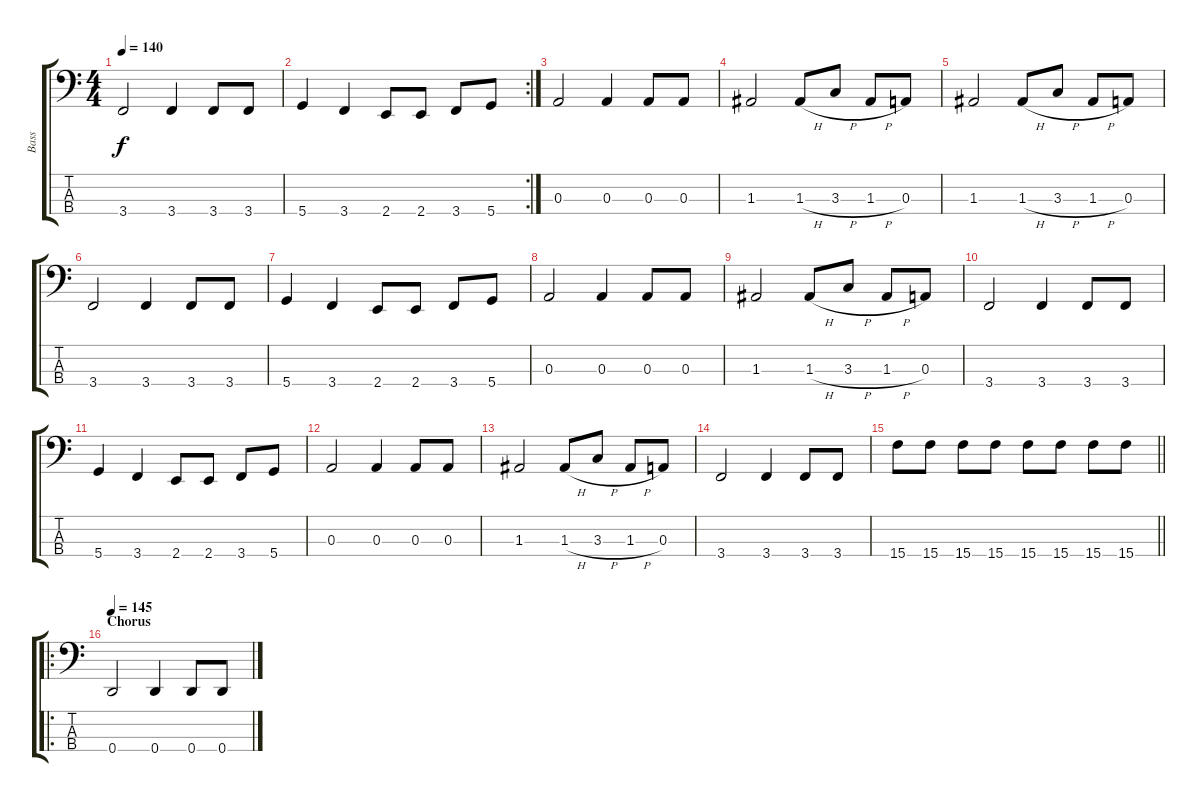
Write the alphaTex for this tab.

\track ("Bass" "Bass") {instrument electricbassfinger}
\staff {score tabs}
\tuning (G2 D2 A1 D1) {hide}
\ts (4 4)
\tempo 140
\clef f4
\ks c
3.4.2{dy f} 3.4.4 3.4.8 3.4.8 |
\rc 2
5.4.4 3.4.4 2.4.8 2.4.8 3.4.8 5.4.8 |
0.3.2 0.3.4 0.3.8 0.3.8 |
1.3.2 1.3{h}.8 3.3{h}.8 1.3{h}.8 0.3.8 |
1.3.2 1.3{h}.8 3.3{h}.8 1.3{h}.8 0.3.8 |
3.4.2 3.4.4 3.4.8 3.4.8 |
5.4.4 3.4.4 2.4.8 2.4.8 3.4.8 5.4.8 |
0.3.2 0.3.4 0.3.8 0.3.8 |
1.3.2 1.3{h}.8 3.3{h}.8 1.3{h}.8 0.3.8 |
3.4.2 3.4.4 3.4.8 3.4.8 |
5.4.4 3.4.4 2.4.8 2.4.8 3.4.8 5.4.8 |
0.3.2 0.3.4 0.3.8 0.3.8 |
1.3.2 1.3{h}.8 3.3{h}.8 1.3{h}.8 0.3.8 |
3.4.2 3.4.4 3.4.8 3.4.8 |
\barLineRight lightlight
15.4.8 15.4.8 15.4.8 15.4.8 15.4.8 15.4.8 15.4.8 15.4.8 |
\ro
\section ("" "Chorus")
\tempo 145
0.4.2 0.4.4 0.4.8 0.4.8
